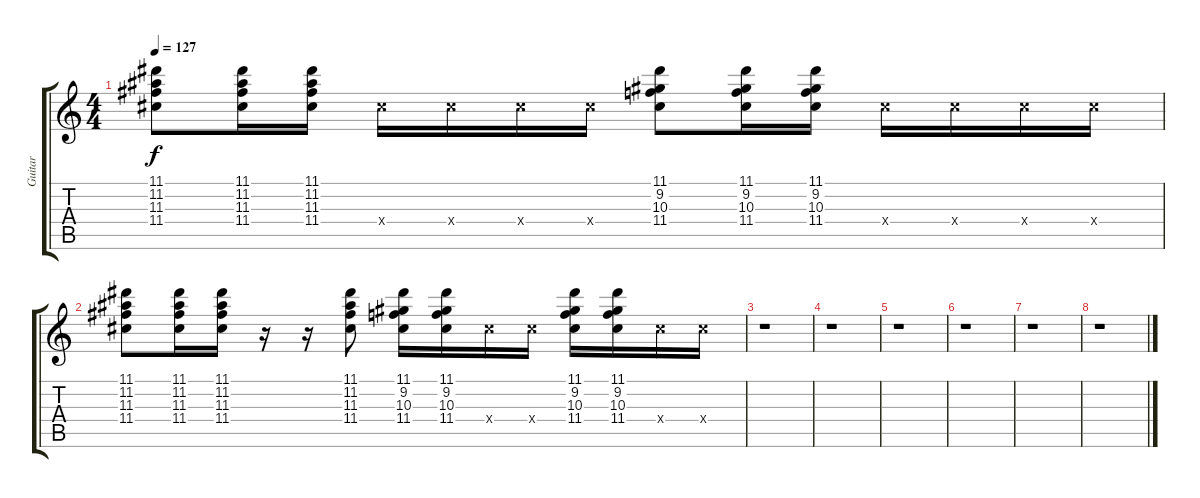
\track ("Guitar" "Guitar") {instrument acousticguitarnylon}
\staff {score tabs}
\tuning (E4 B3 G3 D3 A2 E2) {hide}
\ts (4 4)
\tempo 127
\clef g2
\ks c
(11.1 11.2 11.3 11.4).8{dy f} (11.1 11.2 11.3 11.4).16 (11.1 11.2 11.3 11.4).16 11.4{x}.16 11.4{x}.16 11.4{x}.16 11.4{x}.16 (11.1 9.2 10.3 11.4).8 (11.1 9.2 10.3 11.4).16 (11.1 9.2 10.3 11.4).16 11.4{x}.16 11.4{x}.16 11.4{x}.16 11.4{x}.16 |
(11.1 11.2 11.3 11.4).8 (11.1 11.2 11.3 11.4).16 (11.1 11.2 11.3 11.4).16 r.16 r.16 (11.1 11.2 11.3 11.4).8 (11.1 9.2 10.3 11.4).16 (11.1 9.2 10.3 11.4).16 11.4{x}.16 11.4{x}.16 (11.1 9.2 10.3 11.4).16 (11.1 9.2 10.3 11.4).16 11.4{x}.16 11.4{x}.16 |
r.1 |
r.1 |
r.1 |
r.1 |
r.1 |
r.1
